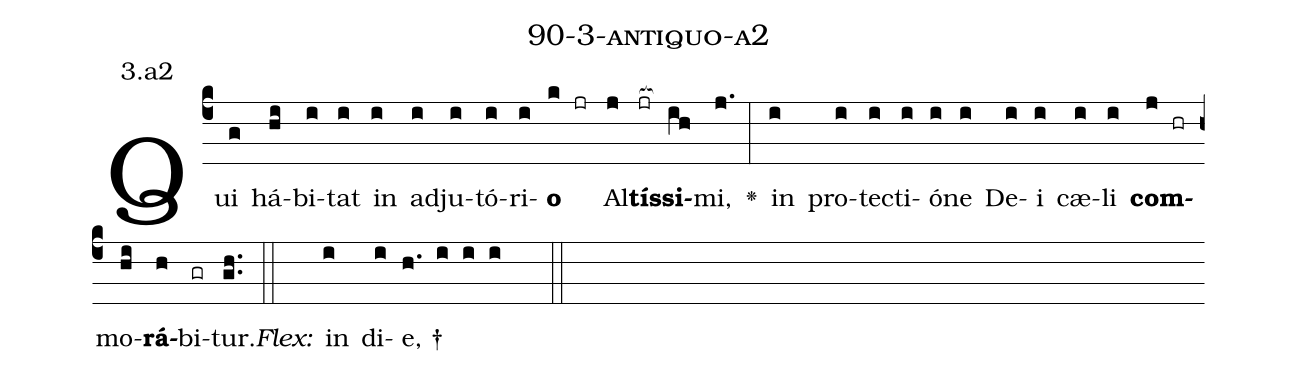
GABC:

name: 90-3-antiquo-a2;
annotation: 3.a2;
%%
(c4)Qui(g) há(hi)bi(i)tat(i) in(i) ad(i)ju(i)tó(i)ri(i)<b>o</b>(k jr) Al(j)<b>tís</b>(jr[ocb:1{])<b>si</b>(ih[ocb:0}])mi,(j.) <v>\greheightstar</v>(:) in(i) pro(i)tec(i)ti(i)ó(i)ne(i) De(i)i(i) cæ(i)li(i) <b>com</b>(j hr)mo(hi)<b>rá</b>(h)bi(gr)tur.(gh..) (::)
<i>Flex:</i>()  in(i) di(i)e, †(h. i i i  ::)

%E(i) u(i) o(j) u(hi) a(h) e.(gh..) (::)
